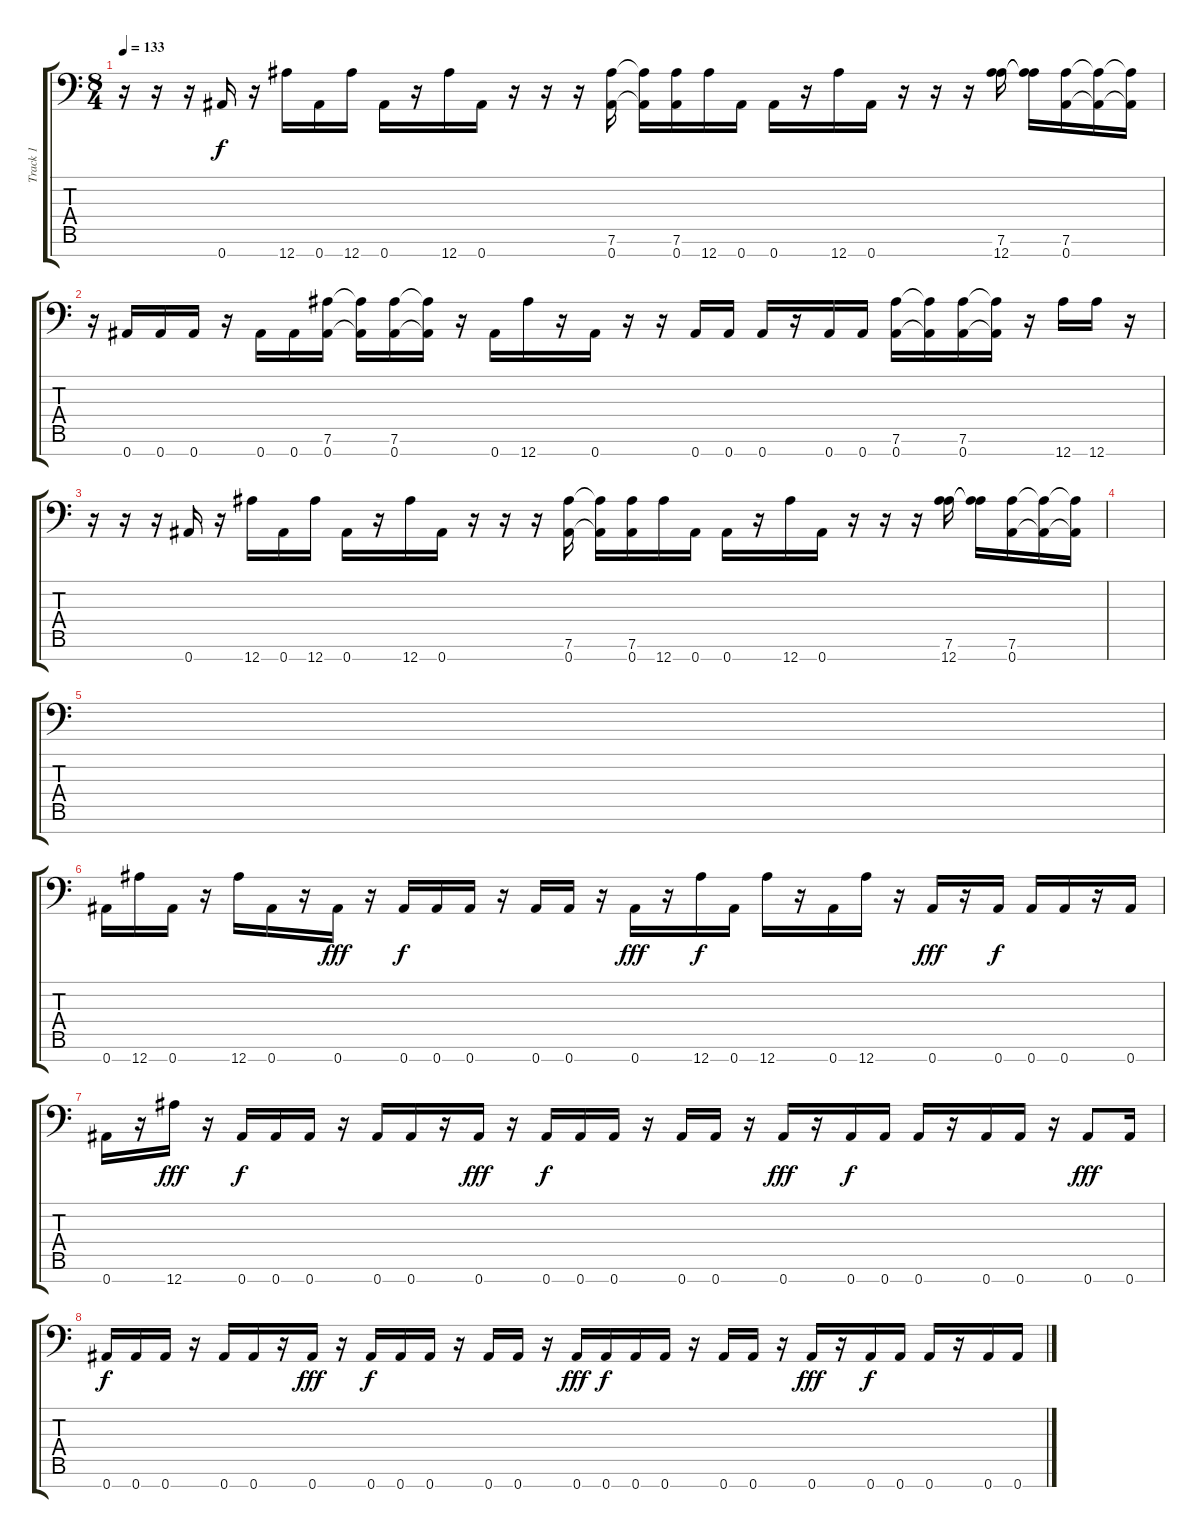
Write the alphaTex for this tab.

\track ("Track 1" "Track 1") {instrument distortionguitar}
\staff {score tabs}
\tuning (Eb4 Bb3 Gb3 Db3 Ab2 Eb2 Bb1) {hide}
\ts (8 4)
\tempo 133
\clef f4
\ks c
r.16{dy f} r.16 r.16 0.7.16 r.16 12.7.16 0.7.16 12.7.16 0.7.16 r.16 12.7.16 0.7.16 r.16 r.16 r.16 (7.6 0.7).16 (7.6{t} 0.7{t}).16 (7.6 0.7).16 12.7.16 0.7.16 0.7.16 r.16 12.7.16 0.7.16 r.16 r.16 r.16 (7.6 12.7).16 (7.6{t} 12.7{t}).16 (7.6 0.7).16 (7.6{t} 0.7{t}).16 (7.6{t} 0.7{t}).16 |
r.16 0.7.16 0.7.16 0.7.16 r.16 0.7.16 0.7.16 (7.6 0.7).16 (7.6{t} 0.7{t}).16 (7.6 0.7).16 (7.6{t} 0.7{t}).16 r.16 0.7.16 12.7.16 r.16 0.7.16 r.16 r.16 0.7.16 0.7.16 0.7.16 r.16 0.7.16 0.7.16 (7.6 0.7).16 (7.6{t} 0.7{t}).16 (7.6 0.7).16 (7.6{t} 0.7{t}).16 r.16 12.7.16 12.7.16 r.16 |
r.16 r.16 r.16 0.7.16 r.16 12.7.16 0.7.16 12.7.16 0.7.16 r.16 12.7.16 0.7.16 r.16 r.16 r.16 (7.6 0.7).16 (7.6{t} 0.7{t}).16 (7.6 0.7).16 12.7.16 0.7.16 0.7.16 r.16 12.7.16 0.7.16 r.16 r.16 r.16 (7.6 12.7).16 (7.6{t} 12.7{t}).16 (7.6 0.7).16 (7.6{t} 0.7{t}).16 (7.6{t} 0.7{t}).16 |
|
|
0.7.16 12.7.16 0.7.16 r.16 12.7.16 0.7.16 r.16 0.7.16{dy fff} r.16 0.7.16{dy f} 0.7.16 0.7.16 r.16 0.7.16 0.7.16 r.16 0.7.16{dy fff} r.16 12.7.16{dy f} 0.7.16 12.7.16 r.16 0.7.16 12.7.16 r.16 0.7.16{dy fff} r.16 0.7.16{dy f} 0.7.16 0.7.16 r.16 0.7.16 |
0.7.16 r.16 12.7.16{dy fff} r.16 0.7.16{dy f} 0.7.16 0.7.16 r.16 0.7.16 0.7.16 r.16 0.7.16{dy fff} r.16 0.7.16{dy f} 0.7.16 0.7.16 r.16 0.7.16 0.7.16 r.16 0.7.16{dy fff} r.16 0.7.16{dy f} 0.7.16 0.7.16 r.16 0.7.16 0.7.16 r.16 0.7.8{dy fff} 0.7.16 |
0.7.16{dy f} 0.7.16 0.7.16 r.16 0.7.16 0.7.16 r.16 0.7.16{dy fff} r.16 0.7.16{dy f} 0.7.16 0.7.16 r.16 0.7.16 0.7.16 r.16 0.7.16{dy fff} 0.7.16{dy f} 0.7.16 0.7.16 r.16 0.7.16 0.7.16 r.16 0.7.16{dy fff} r.16 0.7.16{dy f} 0.7.16 0.7.16 r.16 0.7.16 0.7.16
